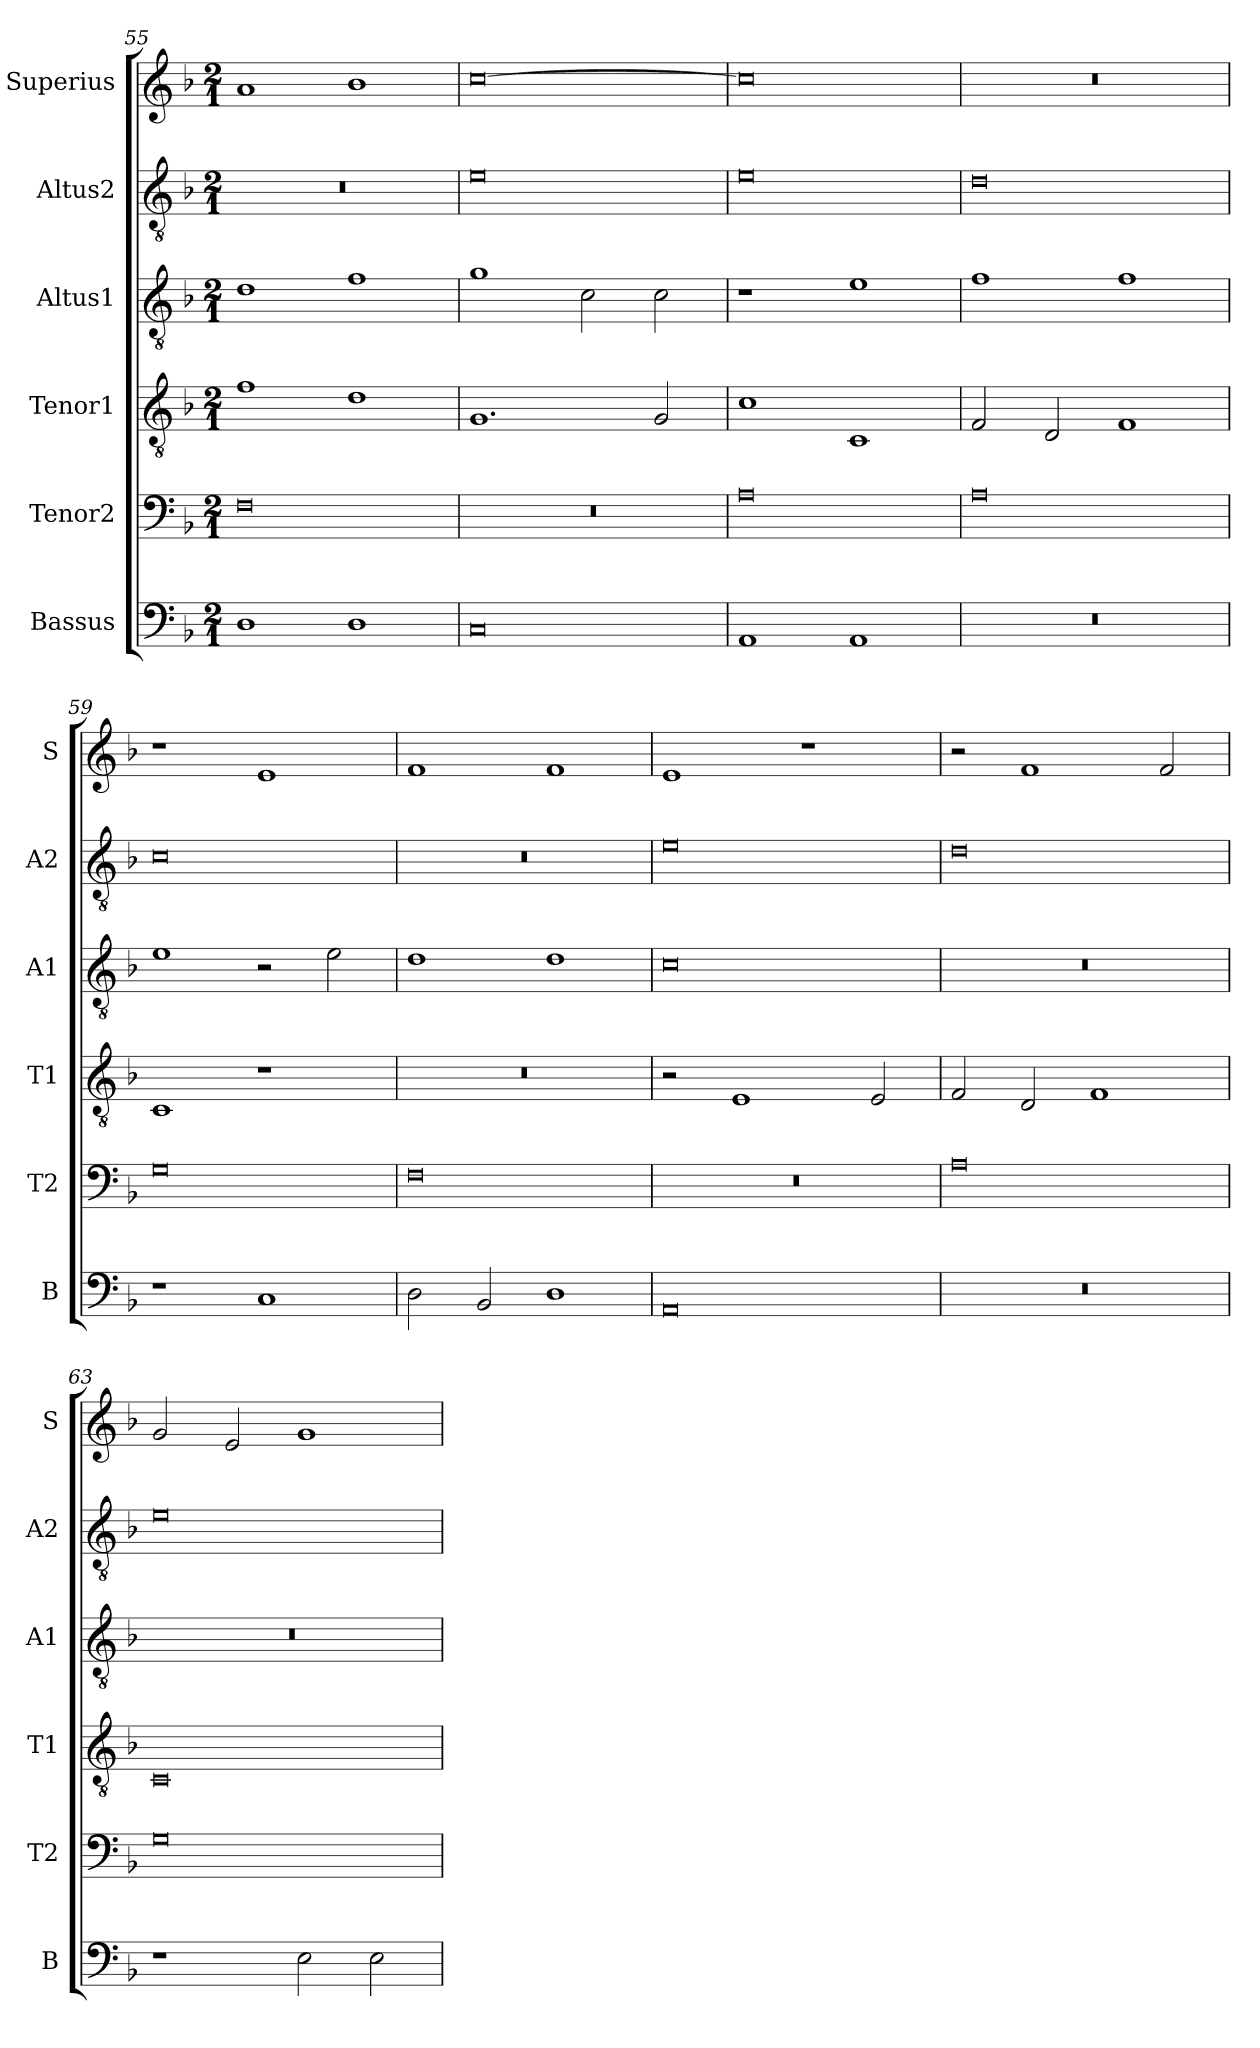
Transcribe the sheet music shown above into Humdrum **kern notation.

**kern	**kern	**kern	**kern	**kern	**kern
*part6	*part5	*part4	*part3	*part2	*part1
*staff6	*staff5	*staff4	*staff3	*staff2	*staff1
*I"Bassus	*I"Tenor2	*I"Tenor1	*I"Altus1	*I"Altus2	*I"Superius
*I'B	*I'T2	*I'T1	*I'A1	*I'A2	*I'S
*clefF4	*clefF4	*clefGv2	*clefGv2	*clefGv2	*clefG2
*k[b-]	*k[b-]	*k[b-]	*k[b-]	*k[b-]	*k[b-]
*M2/1	*M2/1	*M2/1	*M2/1	*M2/1	*M2/1
=55	=55	=55	=55	=55	=55
1D	0F	1f	1d	0r	1a
1D	.	1d	1f	.	1b-
=56	=56	=56	=56	=56	=56
0C	0r	1.G	1g	0e	[0cc
.	.	.	2c\	.	.
.	.	2G/	2c\	.	.
=57	=57	=57	=57	=57	=57
1AA	0A	1c	1r	0e	0cc]
1AA	.	1C	1e	.	.
=58	=58	=58	=58	=58	=58
0r	0A	2F/	1f	0d	0r
.	.	2D/	.	.	.
.	.	1F	1f	.	.
=59	=59	=59	=59	=59	=59
1r	0G	1C	1e	0c	1r
1C	.	1r	2r	.	1e
.	.	.	2e\	.	.
=60	=60	=60	=60	=60	=60
2D\	0F	0r	1d	0r	1f
2BB-/	.	.	.	.	.
1D	.	.	1d	.	1f
=61	=61	=61	=61	=61	=61
0AA	0r	2r	0c	0e	1e
.	.	1E	.	.	.
.	.	.	.	.	1r
.	.	2E/	.	.	.
=62	=62	=62	=62	=62	=62
0r	0A	2F/	0r	0d	2r
.	.	2D/	.	.	1f
.	.	1F	.	.	.
.	.	.	.	.	2f/
=63	=63	=63	=63	=63	=63
1r	0G	0C	0r	0e	2g/
.	.	.	.	.	2e/
2E\	.	.	.	.	1g
2E\	.	.	.	.	.
=	=	=	=	=	=
*-	*-	*-	*-	*-	*-
